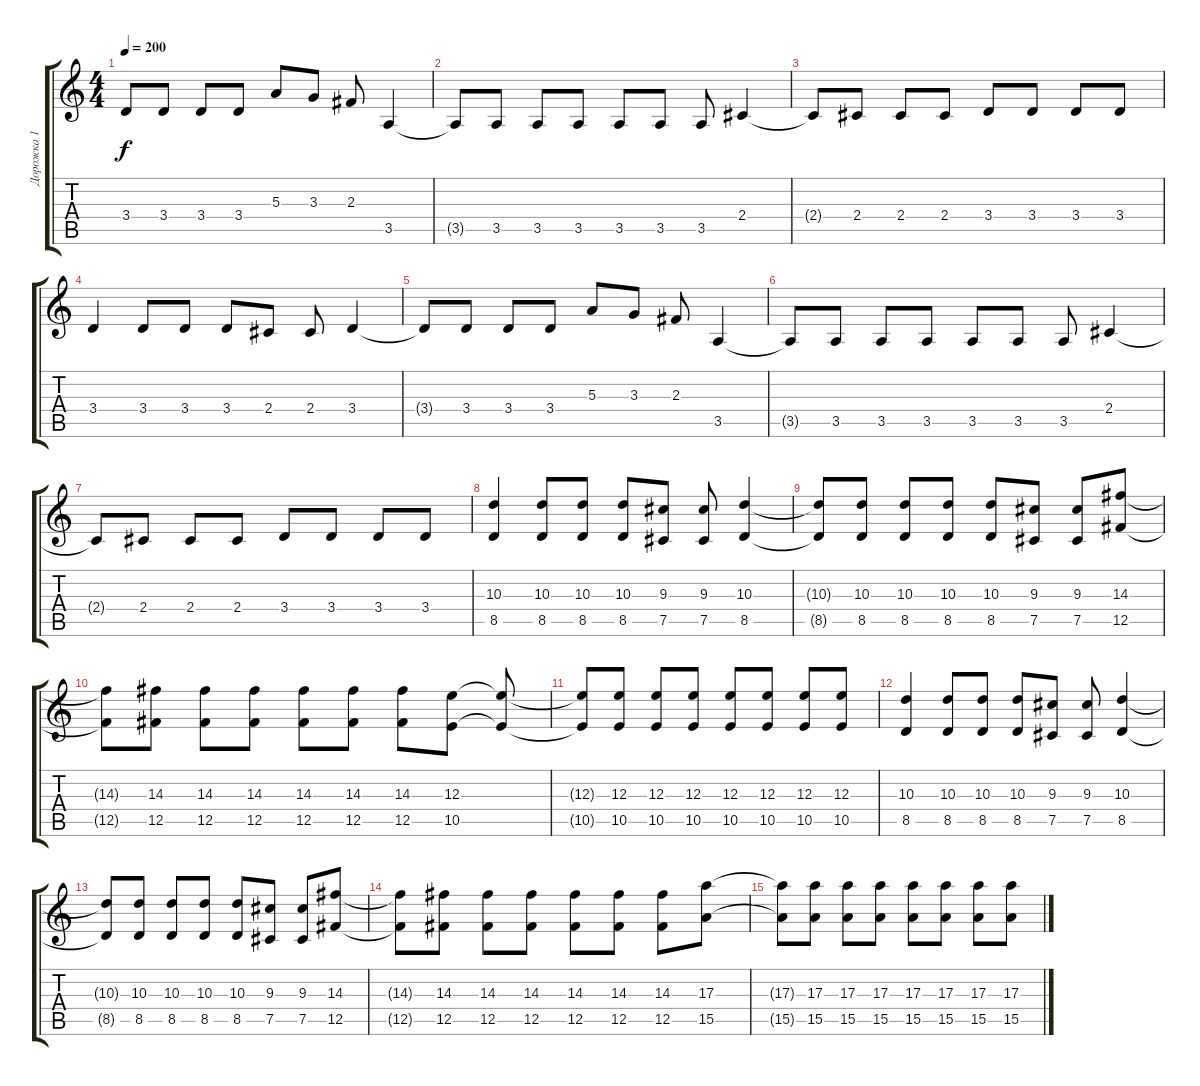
\track ("Дорожка 1" "Дорожка 1") {instrument distortionguitar}
\staff {score tabs}
\tuning (Db4 Ab3 E3 B2 Gb2 B1) {hide}
\ts (4 4)
\tempo 200
\clef g2
\ks c
3.4{t}.8{dy f} 3.4.8 3.4.8 3.4.8 5.3.8 3.3.8 2.3.8 3.5.4 |
3.5{t}.8 3.5.8 3.5.8 3.5.8 3.5.8 3.5.8 3.5.8 2.4.4 |
2.4{t}.8 2.4.8 2.4.8 2.4.8 3.4.8 3.4.8 3.4.8 3.4.8 |
3.4.4 3.4.8 3.4.8 3.4.8 2.4.8 2.4.8 3.4.4 |
3.4{t}.8 3.4.8 3.4.8 3.4.8 5.3.8 3.3.8 2.3.8 3.5.4 |
3.5{t}.8 3.5.8 3.5.8 3.5.8 3.5.8 3.5.8 3.5.8 2.4.4 |
2.4{t}.8 2.4.8 2.4.8 2.4.8 3.4.8 3.4.8 3.4.8 3.4.8 |
(10.3 8.5).4 (10.3 8.5).8 (10.3 8.5).8 (10.3 8.5).8 (9.3 7.5).8 (9.3 7.5).8 (10.3 8.5).4 |
(10.3{t} 8.5{t}).8 (10.3 8.5).8 (10.3 8.5).8 (10.3 8.5).8 (10.3 8.5).8 (9.3 7.5).8 (9.3 7.5).8 (14.3 12.5).8 |
(14.3{t} 12.5{t}).8 (14.3 12.5).8 (14.3 12.5).8 (14.3 12.5).8 (14.3 12.5).8 (14.3 12.5).8 (14.3 12.5).8 (12.3 10.5).8 (12.3{t} 10.5{t}).8 |
(12.3{t} 10.5{t}).8 (12.3 10.5).8 (12.3 10.5).8 (12.3 10.5).8 (12.3 10.5).8 (12.3 10.5).8 (12.3 10.5).8 (12.3 10.5).8 |
(10.3 8.5).4 (10.3 8.5).8 (10.3 8.5).8 (10.3 8.5).8 (9.3 7.5).8 (9.3 7.5).8 (10.3 8.5).4 |
(10.3{t} 8.5{t}).8 (10.3 8.5).8 (10.3 8.5).8 (10.3 8.5).8 (10.3 8.5).8 (9.3 7.5).8 (9.3 7.5).8 (14.3 12.5).8 |
(14.3{t} 12.5{t}).8 (14.3 12.5).8 (14.3 12.5).8 (14.3 12.5).8 (14.3 12.5).8 (14.3 12.5).8 (14.3 12.5).8 (17.3 15.5).8 |
(17.3{t} 15.5{t}).8 (17.3 15.5).8 (17.3 15.5).8 (17.3 15.5).8 (17.3 15.5).8 (17.3 15.5).8 (17.3 15.5).8 (17.3 15.5).8
